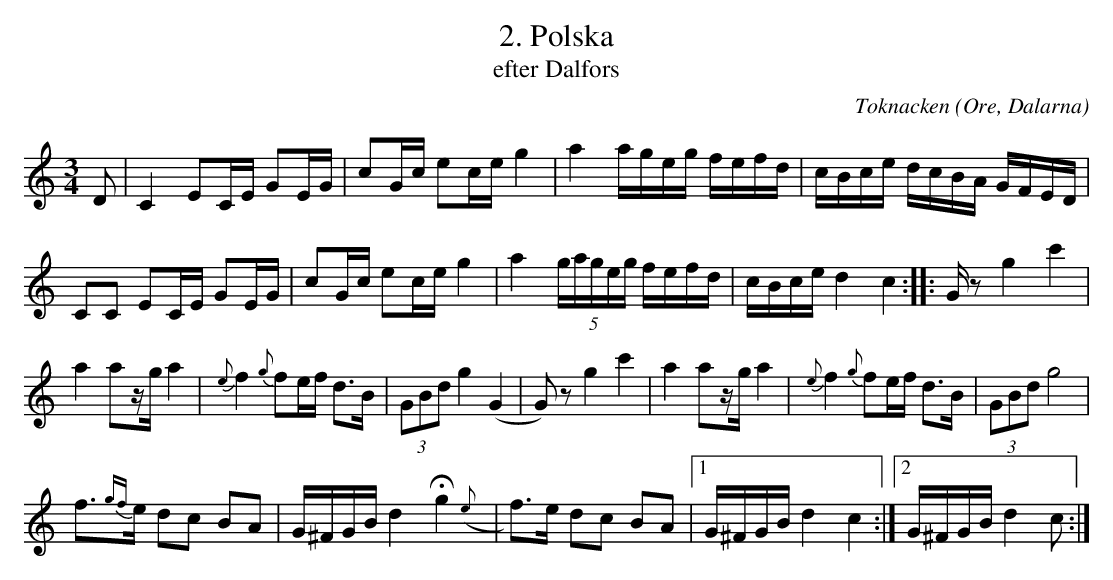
X:1
O:Ore, Dalarna
T:2. Polska
T:efter Dalfors
C:Toknacken
M:3/4
L:1/16
K:C
D2|C4E2CE G2EG|c2Gc e2ce g4|a4ageg fefd|cBce dcBA GFED|
C2C2 E2CE G2EG|c2Gc e2ce g4|a4 (5gageg fefd|cBce d4c4:||:Gz2g4c'4|
a4a2zga4|{e}f4{g}f2ef d3B|(3G2B2d2 g4(G4|G2)z2g4c'4|a4a2zg a4|{e}f4{g}f2ef d3B|(3G2B2d2 g8|
f3{gf}e d2c2 B2A2|G^FGB d4+fermata+g4({e}|f3)e d2c2 B2A2|1G^FGB d4 c4:|2 G^FGB d4c2:|
